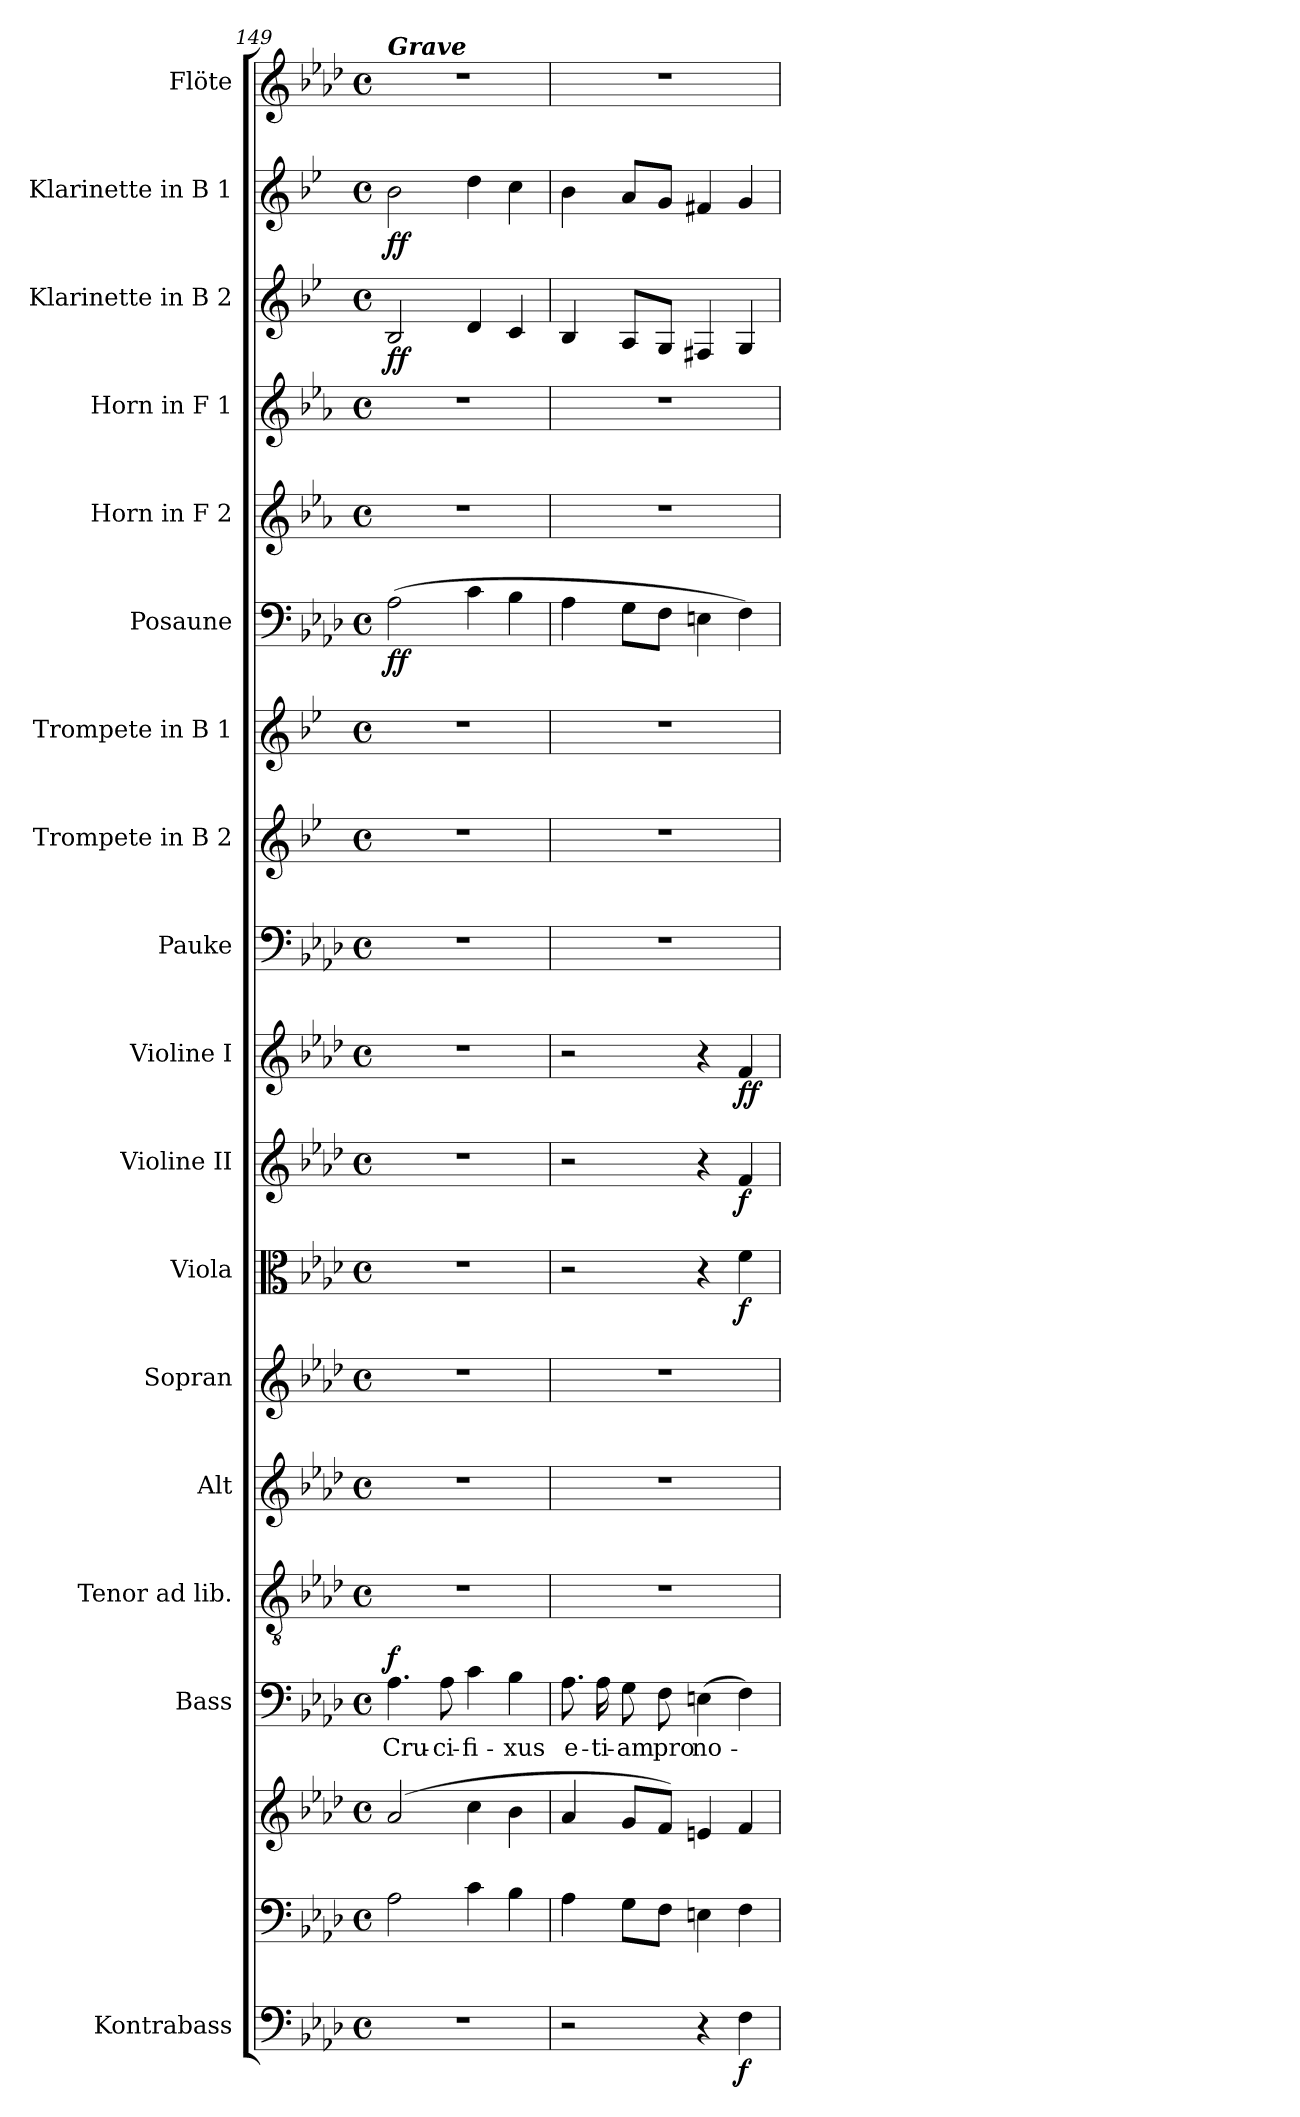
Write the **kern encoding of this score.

**kern	**dynam	**kern	**kern	**kern	**text	**dynam	**kern	**kern	**kern	**kern	**dynam	**kern	**dynam	**kern	**dynam	**kern	**kern	**kern	**kern	**dynam	**kern	**kern	**kern	**dynam	**kern	**dynam	**kern
*part18	*part18	*part17	*part17	*part16	*part16	*part16	*part15	*part14	*part13	*part12	*part12	*part11	*part11	*part10	*part10	*part9	*part8	*part7	*part6	*part6	*part5	*part4	*part3	*part3	*part2	*part2	*part1
*staff19	*staff19	*staff18	*staff17	*staff16	*staff16	*staff16	*staff15	*staff14	*staff13	*staff12	*staff12	*staff11	*staff11	*staff10	*staff10	*staff9	*staff8	*staff7	*staff6	*staff6	*staff5	*staff4	*staff3	*staff3	*staff2	*staff2	*staff1
*I"Kontrabass	*	*	*	*I"Bass	*	*	*I"Tenor ad lib.	*I"Alt	*I"Sopran	*I"Viola	*	*I"Violine II	*	*I"Violine I	*	*I"Pauke	*I"Trompete in B 2	*I"Trompete in B 1	*I"Posaune	*	*I"Horn in F 2	*I"Horn in F 1	*I"Klarinette in B 2	*	*I"Klarinette in B 1	*	*I"Flöte
*I'Kb.	*	*	*	*I'B	*	*	*I'T	*I'A	*I'S	*I'Vla.	*	*I'Vl. II	*	*I'Vl. I	*	*I'Pk.	*	*	*I'Pos.	*	*I'Hrn. 2	*I'Hrn. 1	*	*	*	*	*I'Fl.
!!LO:PB:g=z
*clefF4	*	*clefF4	*clefG2	*clefF4	*	*	*clefGv2	*clefG2	*clefG2	*clefC3	*	*clefG2	*	*clefG2	*	*clefF4	*clefG2	*clefG2	*clefF4	*	*clefG2	*clefG2	*clefG2	*	*clefG2	*	*clefG2
*ITrd7c12	*	*	*	*	*	*	*	*	*	*	*	*	*	*	*	*	*ITrd1c2	*ITrd1c2	*	*	*ITrd4c7	*ITrd4c7	*ITrd1c2	*	*ITrd1c2	*	*
*k[b-e-a-d-]	*	*k[b-e-a-d-]	*k[b-e-a-d-]	*k[b-e-a-d-]	*	*	*k[b-e-a-d-]	*k[b-e-a-d-]	*k[b-e-a-d-]	*k[b-e-a-d-]	*	*k[b-e-a-d-]	*	*k[b-e-a-d-]	*	*k[b-e-a-d-]	*k[b-e-a-d-]	*k[b-e-a-d-]	*k[b-e-a-d-]	*	*k[b-e-a-d-]	*k[b-e-a-d-]	*k[b-e-a-d-]	*	*k[b-e-a-d-]	*	*k[b-e-a-d-]
*A-:	*	*A-:	*A-:	*A-:	*	*	*A-:	*A-:	*A-:	*A-:	*	*A-:	*	*A-:	*	*A-:	*A-:	*A-:	*A-:	*	*A-:	*A-:	*A-:	*	*A-:	*	*A-:
*M4/4	*	*M4/4	*M4/4	*M4/4	*	*	*M4/4	*M4/4	*M4/4	*M4/4	*	*M4/4	*	*M4/4	*	*M4/4	*M4/4	*M4/4	*M4/4	*	*M4/4	*M4/4	*M4/4	*	*M4/4	*	*M4/4
*met(c)	*	*met(c)	*met(c)	*met(c)	*	*	*met(c)	*met(c)	*met(c)	*met(c)	*	*met(c)	*	*met(c)	*	*met(c)	*met(c)	*met(c)	*met(c)	*	*met(c)	*met(c)	*met(c)	*	*met(c)	*	*met(c)
=149	=149	=149	=149	=149	=149	=149	=149	=149	=149	=149	=149	=149	=149	=149	=149	=149	=149	=149	=149	=149	=149	=149	=149	=149	=149	=149	=149
!	!	!	!	!	!	!	!	!	!	!	!	!	!	!	!	!	!	!	!	!	!	!	!	!	!	!	!LO:TX:a:Bi:t=Grave
!	!	!	!	!	!LO:LY:b	!LO:DY:a	!	!	!	!	!	!	!	!	!	!	!	!	!	!LO:DY:b	!	!	!	!LO:DY:b	!	!LO:DY:b	!
1r	.	2A-\	(<2a-/	4.A-\	Cru-	f	1r	1r	1r	1r	.	1r	.	1r	.	1r	1r	1r	(>2A-\	ff	1r	1r	2A-/	ff	2a-\	ff	1r
!	!	!	!	!	!LO:LY:b	!	!	!	!	!	!	!	!	!	!	!	!	!	!	!	!	!	!	!	!	!	!
.	.	.	.	8A-\	-ci-	.	.	.	.	.	.	.	.	.	.	.	.	.	.	.	.	.	.	.	.	.	.
!	!	!	!	!	!LO:LY:b	!	!	!	!	!	!	!	!	!	!	!	!	!	!	!	!	!	!	!	!	!	!
.	.	4c\	4cc\	4c\	-fi-	.	.	.	.	.	.	.	.	.	.	.	.	.	4c\	.	.	.	4c/	.	4cc\	.	.
!	!	!	!	!	!LO:LY:b	!	!	!	!	!	!	!	!	!	!	!	!	!	!	!	!	!	!	!	!	!	!
.	.	4B-\	4b-\	4B-\	-xus	.	.	.	.	.	.	.	.	.	.	.	.	.	4B-\	.	.	.	4B-/	.	4b-\	.	.
=150	=150	=150	=150	=150	=150	=150	=150	=150	=150	=150	=150	=150	=150	=150	=150	=150	=150	=150	=150	=150	=150	=150	=150	=150	=150	=150	=150
!	!	!	!	!	!LO:LY:b	!	!	!	!	!	!	!	!	!	!	!	!	!	!	!	!	!	!	!	!	!	!
2r	.	4A-\	4a-/	8.A-\	e-	.	1r	1r	1r	2r	.	2r	.	2r	.	1r	1r	1r	4A-\	.	1r	1r	4A-/	.	4a-\	.	1r
!	!	!	!	!	!LO:LY:b	!	!	!	!	!	!	!	!	!	!	!	!	!	!	!	!	!	!	!	!	!	!
.	.	.	.	16A-\	-ti-	.	.	.	.	.	.	.	.	.	.	.	.	.	.	.	.	.	.	.	.	.	.
!	!	!	!	!	!LO:LY:b	!	!	!	!	!	!	!	!	!	!	!	!	!	!	!	!	!	!	!	!	!	!
.	.	8G\L	8g/L	8G\	-am	.	.	.	.	.	.	.	.	.	.	.	.	.	8G\L	.	.	.	8G/L	.	8g/L	.	.
!	!	!	!	!	!LO:LY:b	!	!	!	!	!	!	!	!	!	!	!	!	!	!	!	!	!	!	!	!	!	!
.	.	8F\J	8f/J)	8F\	pro	.	.	.	.	.	.	.	.	.	.	.	.	.	8F\J	.	.	.	8F/J	.	8f/J	.	.
!	!	!	!	!	!LO:LY:b	!	!	!	!	!	!	!	!	!	!	!	!	!	!	!	!	!	!	!	!	!	!
4r	.	4En\	4en/	(>4En\	no-	.	.	.	.	4r	.	4r	.	4r	.	.	.	.	4En\	.	.	.	4En/	.	4en/	.	.
!	!LO:DY:b	!	!	!	!	!	!	!	!	!	!LO:DY:b	!	!LO:DY:b	!	!LO:DY:b	!	!	!	!	!	!	!	!	!	!	!	!
4FF\	f	4F\	4f/	4F\)	.	.	.	.	.	4f\	f	4f/	f	4f/	ff	.	.	.	4F\)	.	.	.	4F/	.	4f/	.	.
=	=	=	=	=	=	=	=	=	=	=	=	=	=	=	=	=	=	=	=	=	=	=	=	=	=	=	=
*-	*-	*-	*-	*-	*-	*-	*-	*-	*-	*-	*-	*-	*-	*-	*-	*-	*-	*-	*-	*-	*-	*-	*-	*-	*-	*-	*-
